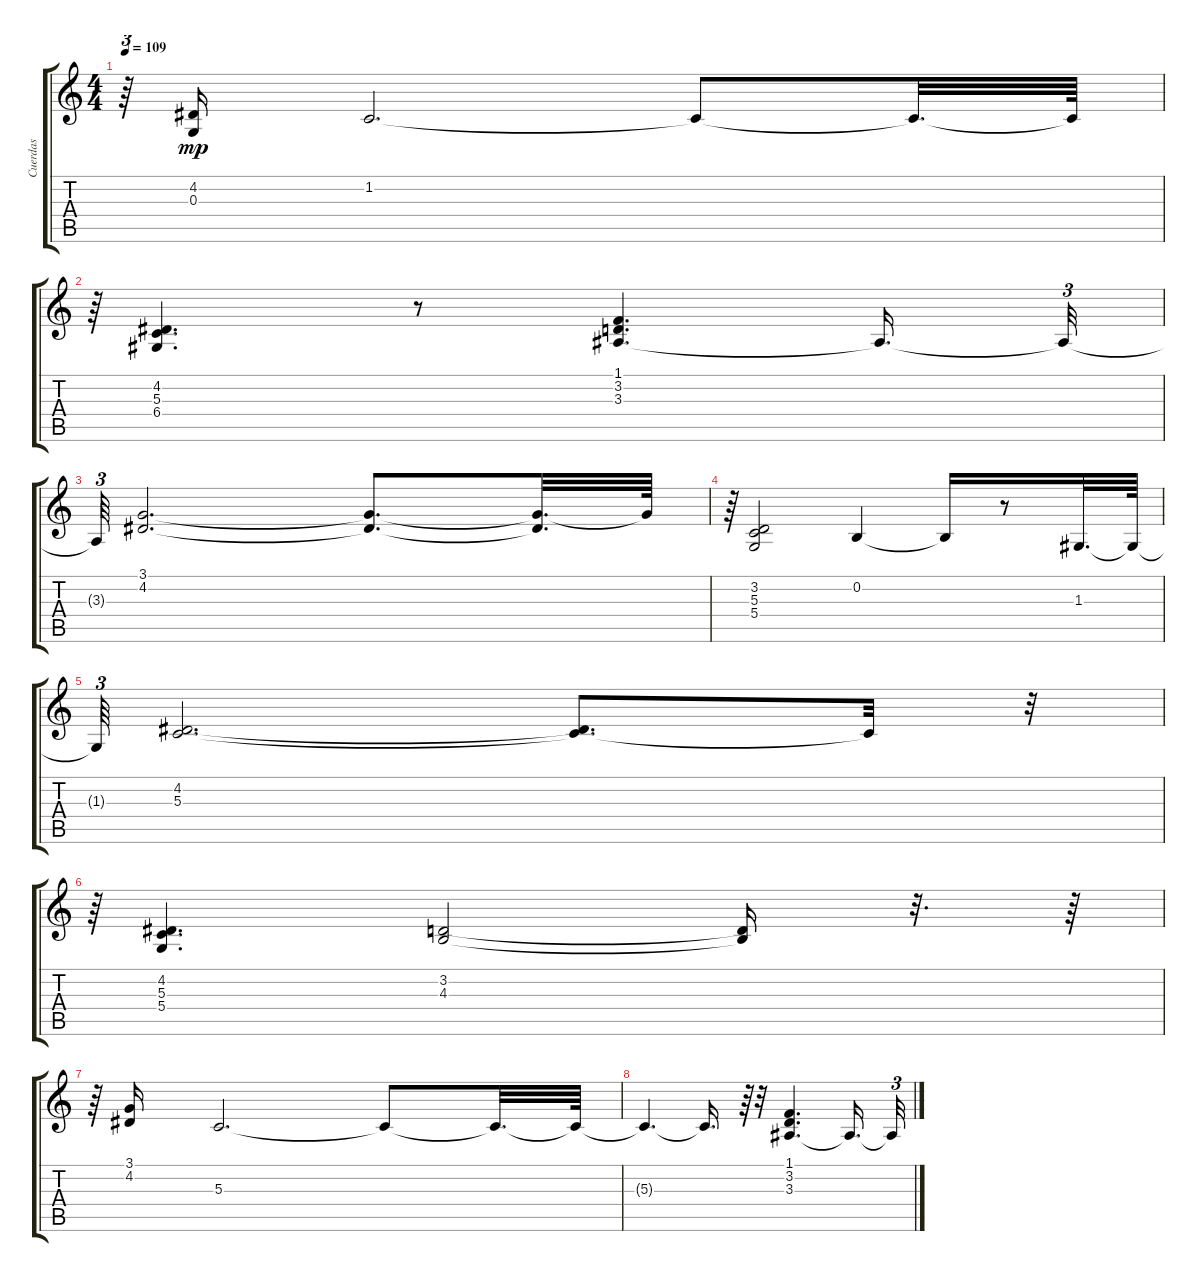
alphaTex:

\track ("Cuerdas" "Cuerdas") {instrument stringensemble1}
\staff {score tabs}
\tuning (E4 B3 G3 D3 A2 E2) {hide}
\ts (4 4)
\tempo 109
\clef g2
\ks c
r.64{tu (3 2) dy mp} (4.2 0.3).16 1.2.2{d} 1.2{t}.8 1.2{t}.32{d} 1.2{t}.64 |
r.64{tu (3 2)} (4.2 5.3 6.4).4{d} r.8 (1.1 3.2 3.3).4{d} 3.3{t}.16{d} 3.3{t}.32{tu (3 2)} |
3.3{t}.64{tu (3 2)} (3.1 4.2).2{d} (3.1{t} 4.2{t}).8{d} (3.1{t} 4.2{t}).32{d} 3.1{t}.64 |
r.64{tu (3 2)} (3.2 5.3 5.4).2 0.2.4 0.2{t}.16 r.8 1.3.32{d} 1.3{t}.64 |
1.3{t}.64{tu (3 2)} (4.2 5.3).2{d} (4.2{t} 5.3{t}).8{d} 5.3{t}.32 r.32{tu (3 2)} |
r.64{tu (3 2)} (4.2 5.3 5.4).4{d} (3.2 4.3).2 (3.2{t} 4.3{t}).16 r.32{d} r.64 |
r.64{tu (3 2)} (3.1 4.2).16 5.3.2{d} 5.3{t}.8 5.3{t}.32{d} 5.3{t}.64 |
5.3{t}.4{d} 5.3{t}.16{d} r.64{tu (3 2)} r.32 (1.1 3.2 3.3).4{d} 3.3{t}.16{d} 3.3{t}.32{tu (3 2)}
